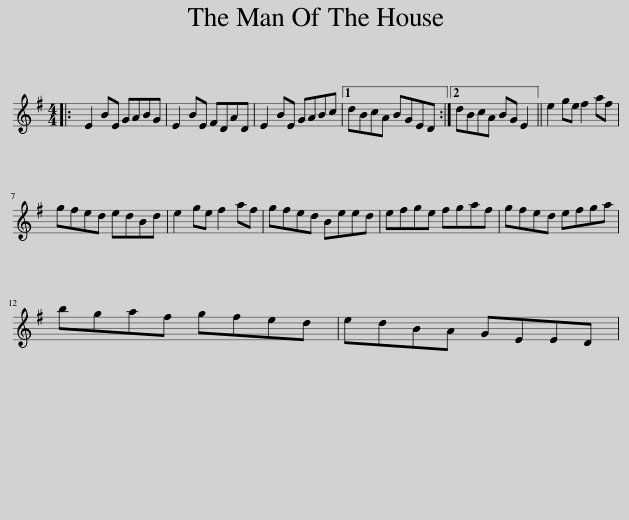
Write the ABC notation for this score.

X:1
L:1/8
M:4/4
I:linebreak $
K:Emin
V:1 treble
V:1
|: E2 BE GABG | E2 BE FDAD | E2 BE GABc |1 dBcA BGED :|2 dBcA BG E2 || %5
 e2 ge f2 af |$ gfed edBd | e2 ge f2 af | gfed Beed | efge fgaf | %10
 gfed efga |$ bgaf gfed | edBA GEED | %13
